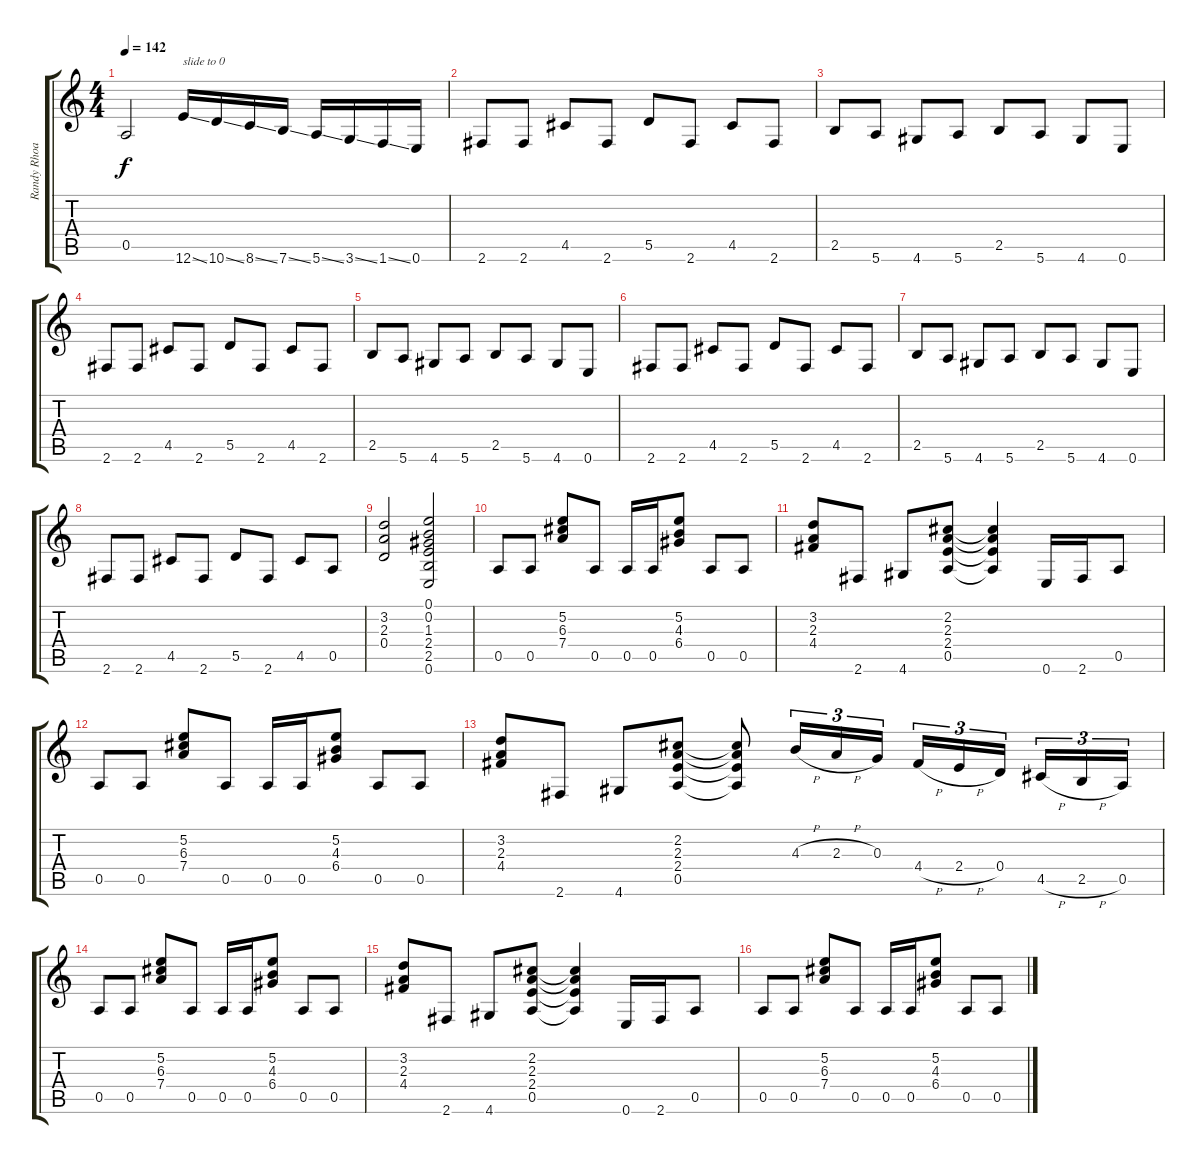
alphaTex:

\track ("Randy Rhoads" "Randy Rhoa") {instrument distortionguitar}
\staff {score tabs}
\tuning (E4 B3 G3 D3 A2 E2) {hide}
\ts (4 4)
\tempo 142
\clef g2
\ks c
0.5{t}.2{dy f} 12.6{ss}.16{txt "slide to 0"} 10.6{ss}.16 8.6{ss}.16 7.6{ss}.16 5.6{ss}.16 3.6{ss}.16 1.6{ss}.16 0.6.16 |
2.6.8 2.6.8 4.5.8 2.6.8 5.5.8 2.6.8 4.5.8 2.6.8 |
2.5.8 5.6.8 4.6.8 5.6.8 2.5.8 5.6.8 4.6.8 0.6.8 |
2.6.8 2.6.8 4.5.8 2.6.8 5.5.8 2.6.8 4.5.8 2.6.8 |
2.5.8 5.6.8 4.6.8 5.6.8 2.5.8 5.6.8 4.6.8 0.6.8 |
2.6.8 2.6.8 4.5.8 2.6.8 5.5.8 2.6.8 4.5.8 2.6.8 |
2.5.8 5.6.8 4.6.8 5.6.8 2.5.8 5.6.8 4.6.8 0.6.8 |
2.6.8 2.6.8 4.5.8 2.6.8 5.5.8 2.6.8 4.5.8 0.5.8 |
(3.2 2.3 0.4).2 (0.1 0.2 1.3 2.4 2.5 0.6).2 |
0.5.8 0.5.8 (5.2 6.3 7.4).8 0.5.8 0.5.16 0.5.16 (5.2 4.3 6.4).8 0.5.8 0.5.8 |
(3.2 2.3 4.4).8 2.6.8 4.6.8 (2.2 2.3 2.4 0.5).8 (2.2{t} 2.3{t} 2.4{t} 0.5{t}).4 0.6.16 2.6.16 0.5.8 |
0.5.8 0.5.8 (5.2 6.3 7.4).8 0.5.8 0.5.16 0.5.16 (5.2 4.3 6.4).8 0.5.8 0.5.8 |
(3.2 2.3 4.4).8 2.6.8 4.6.8 (2.2 2.3 2.4 0.5).8 (2.2{t} 2.3{t} 2.4{t} 0.5{t}).8 4.3{h}.16{tu (3 2)} 2.3{h}.16{tu (3 2)} 0.3.16{tu (3 2)} 4.4{h}.16{tu (3 2)} 2.4{h}.16{tu (3 2)} 0.4.16{tu (3 2)} 4.5{h}.16{tu (3 2)} 2.5{h}.16{tu (3 2)} 0.5.16{tu (3 2)} |
0.5.8 0.5.8 (5.2 6.3 7.4).8 0.5.8 0.5.16 0.5.16 (5.2 4.3 6.4).8 0.5.8 0.5.8 |
(3.2 2.3 4.4).8 2.6.8 4.6.8 (2.2 2.3 2.4 0.5).8 (2.2{t} 2.3{t} 2.4{t} 0.5{t}).4 0.6.16 2.6.16 0.5.8 |
0.5.8 0.5.8 (5.2 6.3 7.4).8 0.5.8 0.5.16 0.5.16 (5.2 4.3 6.4).8 0.5.8 0.5.8
